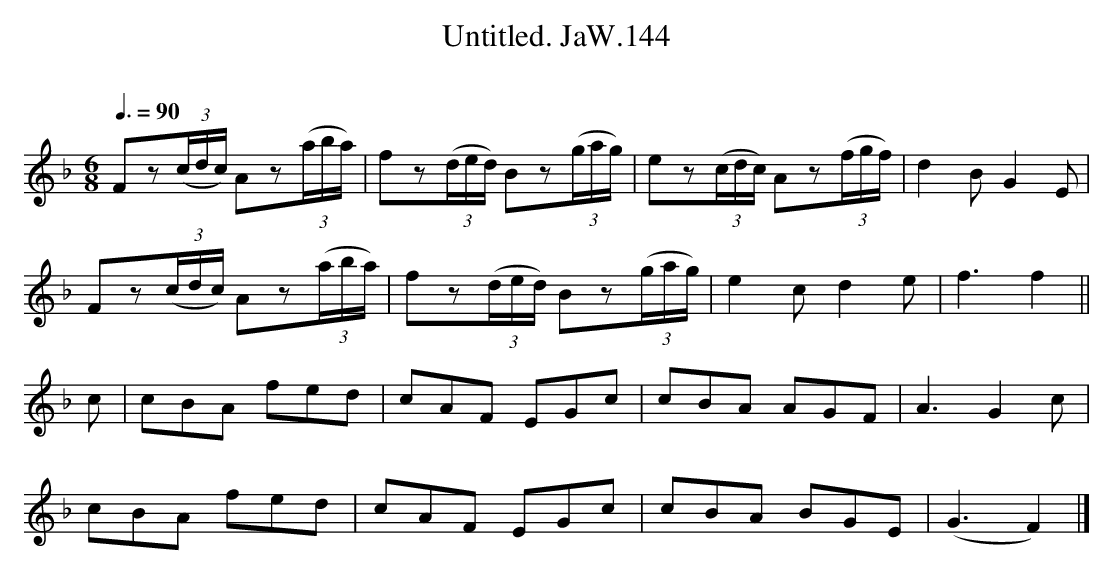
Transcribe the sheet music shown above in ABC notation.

X:1
T:Untitled. JaW.144
M:6/8
L:1/8
Q:3/8=90
O:
K:F
Fz((3c/d/c/) Az((3a/b/a/)|fz((3d/e/d/) Bz((3g/a/g/)|\
ez((3c/d/c/) Az((3f/g/f/)|d2BG2E|
Fz((3c/d/c/) Az((3a/b/a/)|fz((3d/e/d/) Bz((3g/a/g/)|\
e2cd2e|f3f2||
c|cBA fed|cAF EGc|cBA AGF|A3G2c|
cBA fed|cAF EGc|cBA BGE|(G3F2)|]
